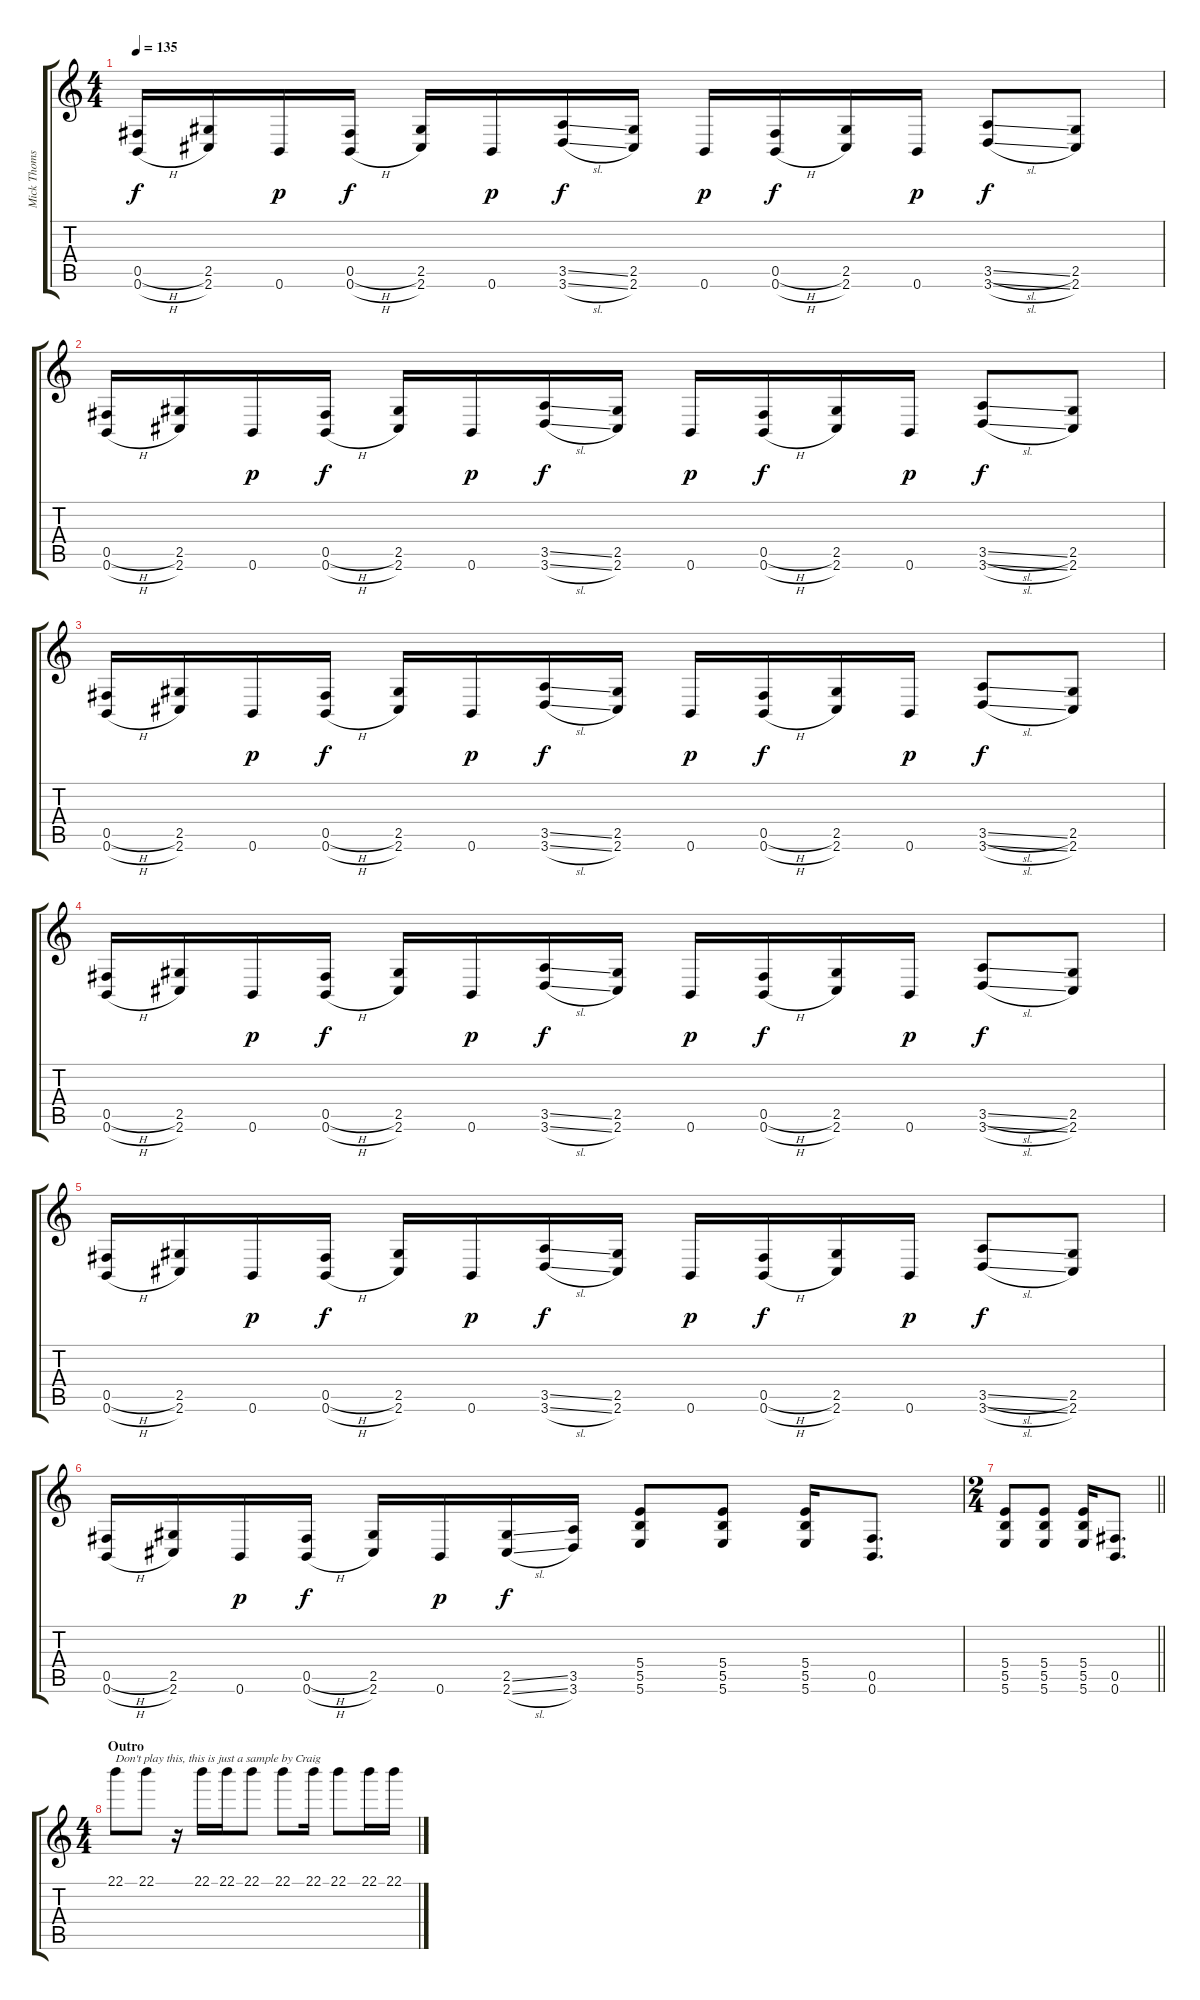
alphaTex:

\track ("Mick Thomson" "Mick Thoms") {instrument distortionguitar}
\staff {score tabs}
\tuning (Db4 Ab3 E3 B2 Gb2 B1) {hide}
\ts (4 4)
\tempo 135
\clef g2
\ks c
(0.5{h} 0.6{h}).16{dy f} (2.5 2.6).16 0.6.16{dy p} (0.5{h} 0.6{h}).16{dy f} (2.5 2.6).16 0.6.16{dy p} (3.5{ss} 3.6{sl}).16{dy f} (2.5 2.6).16 0.6.16{dy p} (0.5{h} 0.6{h}).16{dy f} (2.5 2.6).16 0.6.16{dy p} (3.5{sl} 3.6{sl}).8{dy f} (2.5 2.6).8 |
(0.5{h} 0.6{h}).16 (2.5 2.6).16 0.6.16{dy p} (0.5{h} 0.6{h}).16{dy f} (2.5 2.6).16 0.6.16{dy p} (3.5{ss} 3.6{sl}).16{dy f} (2.5 2.6).16 0.6.16{dy p} (0.5{h} 0.6{h}).16{dy f} (2.5 2.6).16 0.6.16{dy p} (3.5{sl} 3.6{sl}).8{dy f} (2.5 2.6).8 |
(0.5{h} 0.6{h}).16 (2.5 2.6).16 0.6.16{dy p} (0.5{h} 0.6{h}).16{dy f} (2.5 2.6).16 0.6.16{dy p} (3.5{ss} 3.6{sl}).16{dy f} (2.5 2.6).16 0.6.16{dy p} (0.5{h} 0.6{h}).16{dy f} (2.5 2.6).16 0.6.16{dy p} (3.5{sl} 3.6{sl}).8{dy f} (2.5 2.6).8 |
(0.5{h} 0.6{h}).16 (2.5 2.6).16 0.6.16{dy p} (0.5{h} 0.6{h}).16{dy f} (2.5 2.6).16 0.6.16{dy p} (3.5{ss} 3.6{sl}).16{dy f} (2.5 2.6).16 0.6.16{dy p} (0.5{h} 0.6{h}).16{dy f} (2.5 2.6).16 0.6.16{dy p} (3.5{sl} 3.6{sl}).8{dy f} (2.5 2.6).8 |
(0.5{h} 0.6{h}).16 (2.5 2.6).16 0.6.16{dy p} (0.5{h} 0.6{h}).16{dy f} (2.5 2.6).16 0.6.16{dy p} (3.5{ss} 3.6{sl}).16{dy f} (2.5 2.6).16 0.6.16{dy p} (0.5{h} 0.6{h}).16{dy f} (2.5 2.6).16 0.6.16{dy p} (3.5{sl} 3.6{sl}).8{dy f} (2.5 2.6).8 |
(0.5{h} 0.6{h}).16 (2.5 2.6).16 0.6.16{dy p} (0.5{h} 0.6{h}).16{dy f} (2.5 2.6).16 0.6.16{dy p} (2.5{ss} 2.6{sl}).16{dy f} (3.5 3.6).16 (5.4 5.5 5.6).8 (5.4 5.5 5.6).8 (5.4 5.5 5.6).16 (0.5 0.6).8{d} |
\ts (2 4)
\barLineRight lightlight
(5.4 5.5 5.6).8 (5.4 5.5 5.6).8 (5.4 5.5 5.6).16 (0.5 0.6).8{d} |
\ts (4 4)
\section ("" "Outro")
22.1.8{txt "Don't play this, this is just a sample by Craig" volume 5} 22.1.8 r.16 22.1.16 22.1.16 22.1.8 22.1.8 22.1.16 22.1.8 22.1.16 22.1.16
